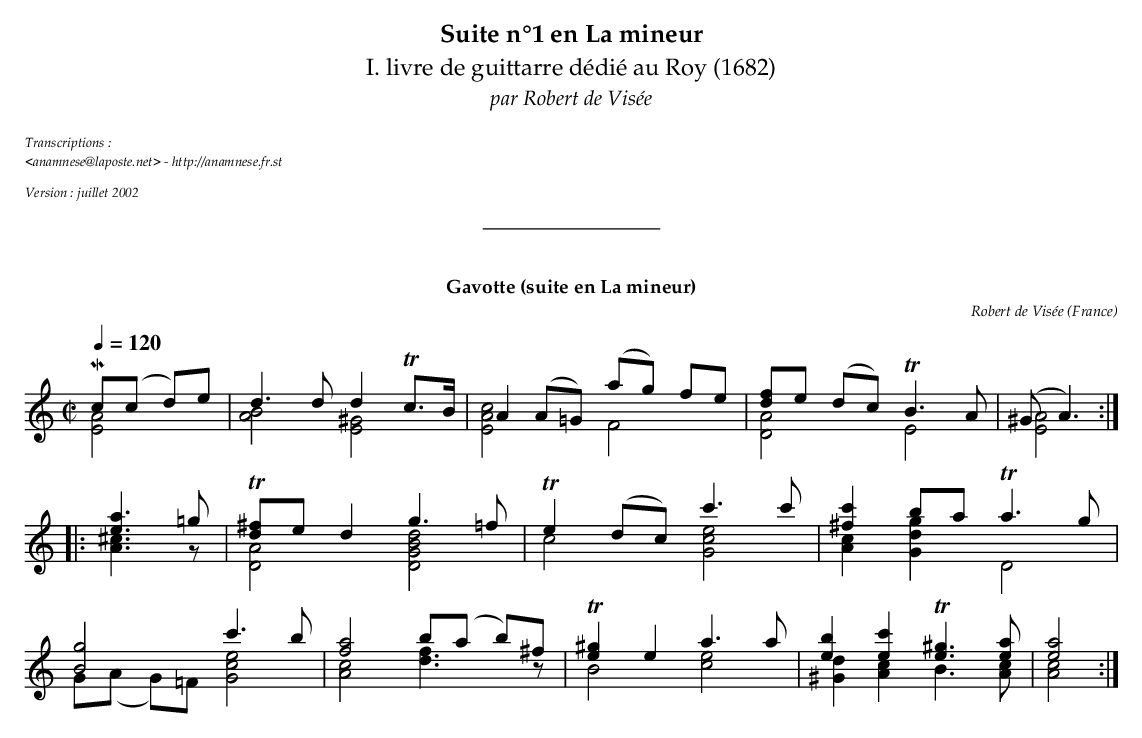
X:1
T:Gavotte (suite en La mineur)
C:Robert de Visée
O:France
M:C|
L:1/4
Q:1/4=120
K:Am
K:C treble
%%staves (1 2)
V:1
!lowermordent!c/(c/ d/)e/   |  d>d d !trill!c/>B/          |\
A (A/=G/) (a/g/) f/e/       |  [d/f/]e/ (d/c/)  !trill!B>A | (^G<A) ::
[e3/2a3/2] =g/              |  !trill![d/^f/]e/ d g>=f     |\
!trill!e (d/c/) c'>c'       |  [^fc'] b/a/ !trill!a>g      |
[B2g2] c'>b                 |  [f2a2] b/(a/ b/)^f/         |\
!trill![e^g] e a>a          |  [eb] [ec'] !trill![e3/2^g3/2] [e/a/] | [e2a2] :|
V:2
[E2A2] | [A2B2] [E2^G2]     | [E2A2c2] F2  | [D2A2] E2 | [E2A2] ::
[A3/2^c3/2] z/ | [D2A2]     [D2G2B2d2] |   c2 [G2c2e2] | [Ac] [Gdg] D2 |
G/(A/ G/)=F/ [G2c2e2] |[A2c2] [d3/2f3/2] z/ | B2[c2e2] | [^Gd] [Ac] B3/2 [A/c/] | [A2c2] :|
